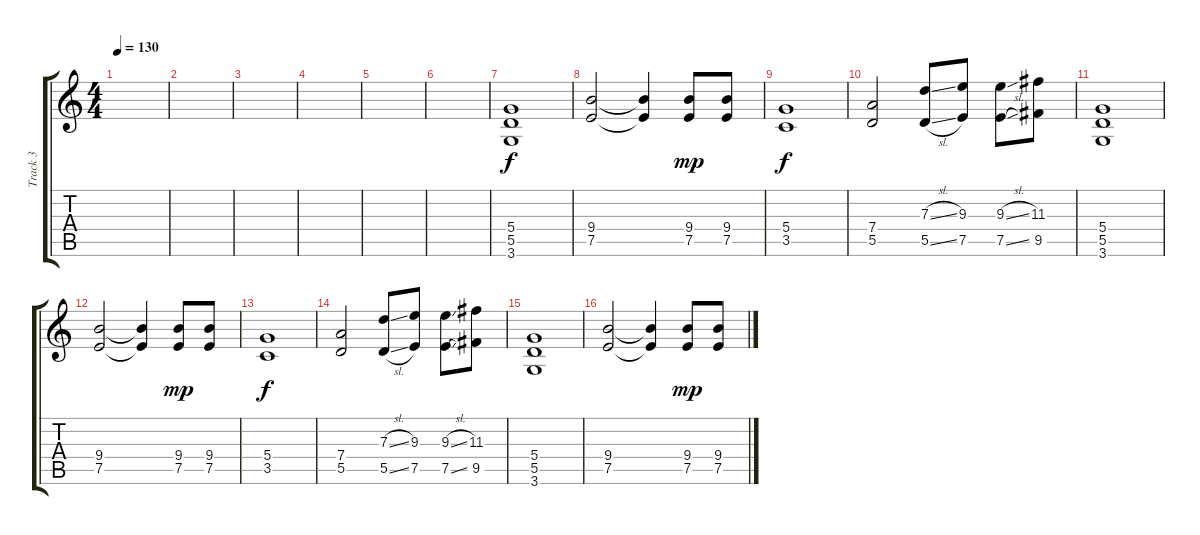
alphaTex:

\track ("Track 3" "Track 3") {instrument distortionguitar}
\staff {score tabs}
\tuning (E4 B3 G3 D3 A2 E2) {hide}
\ts (4 4)
\tempo 130
\clef g2
\ks c
|
|
|
|
|
|
(5.4 5.5 3.6).1 |
(9.4 7.5).2 (9.4{t} 7.5{t}).4 (9.4 7.5).8{dy mp} (9.4 7.5).8 |
(5.4 3.5).1{dy f} |
(7.4 5.5).2 (7.3{sl} 5.5{sl}).8 (9.3 7.5).8 (9.3{sl} 7.5{sl}).8 (11.3 9.5).8 |
(5.4 5.5 3.6).1 |
(9.4 7.5).2 (9.4{t} 7.5{t}).4 (9.4 7.5).8{dy mp} (9.4 7.5).8 |
(5.4 3.5).1{dy f} |
(7.4 5.5).2 (7.3{sl} 5.5{sl}).8 (9.3 7.5).8 (9.3{sl} 7.5{sl}).8 (11.3 9.5).8 |
(5.4 5.5 3.6).1 |
(9.4 7.5).2 (9.4{t} 7.5{t}).4 (9.4 7.5).8{dy mp} (9.4 7.5).8
